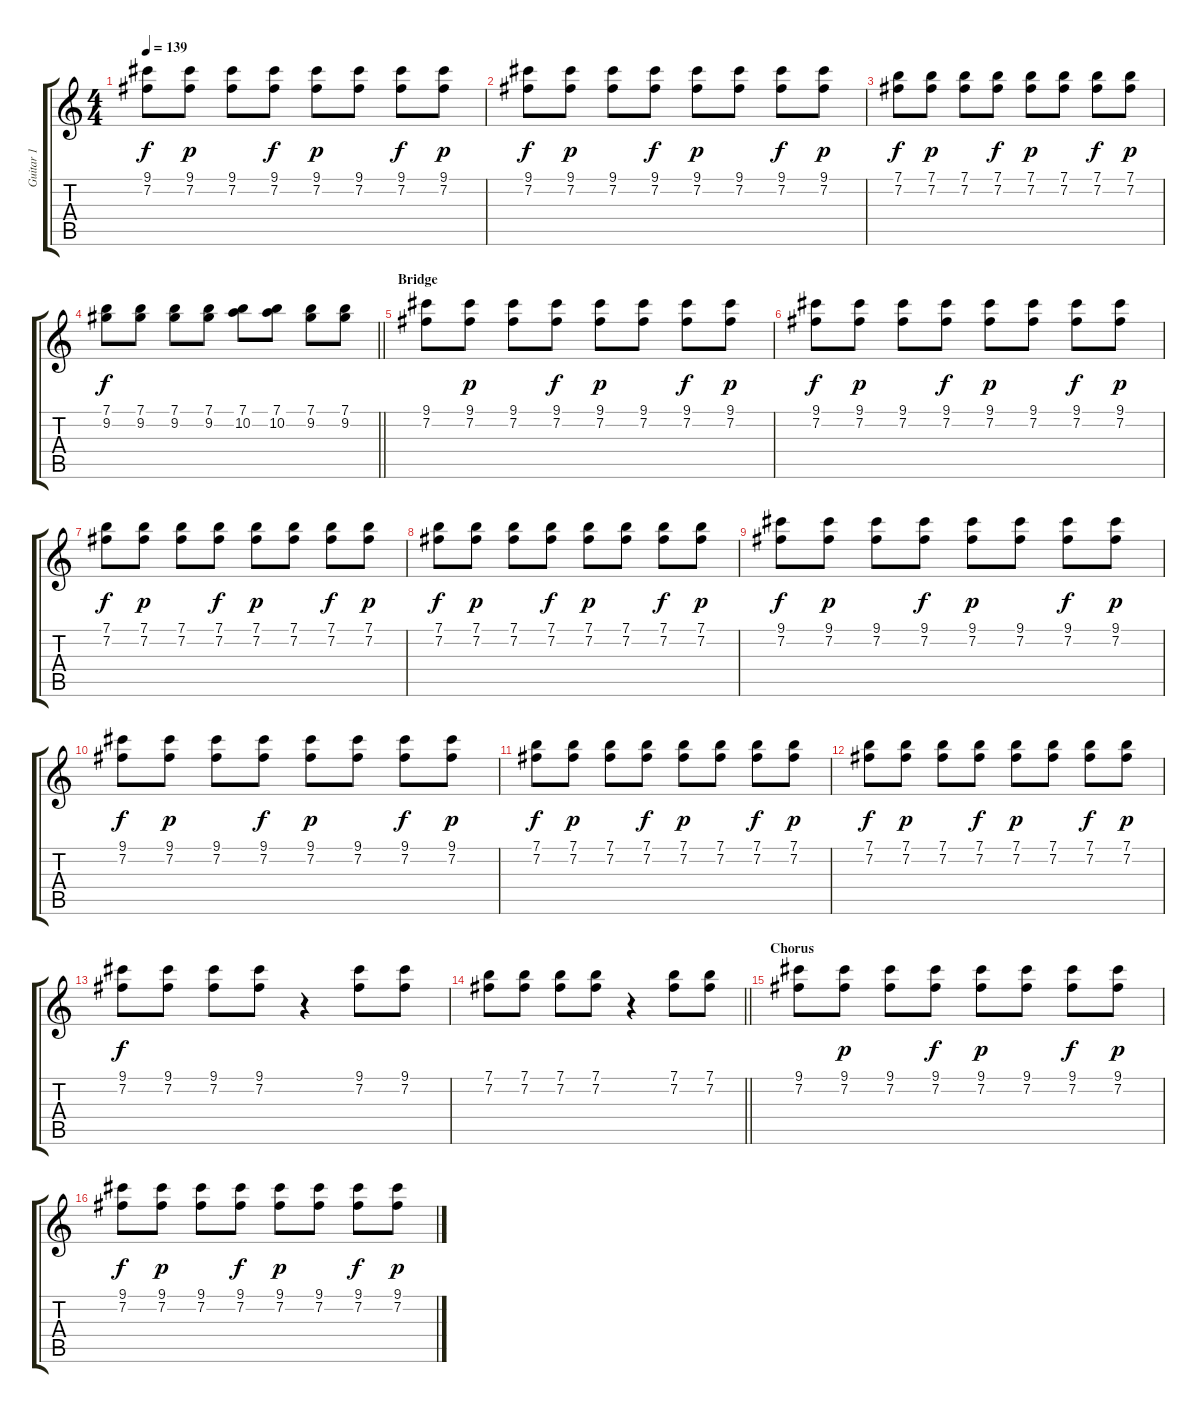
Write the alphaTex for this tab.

\track ("Guitar 1" "Guitar 1") {instrument distortionguitar}
\staff {score tabs}
\tuning (E4 B3 G3 D3 A2 E2) {hide}
\ts (4 4)
\tempo 139
\clef g2
\ks c
(9.1 7.2).8{dy f} (9.1 7.2).8{dy p} (9.1 7.2).8 (9.1 7.2).8{dy f} (9.1 7.2).8{dy p} (9.1 7.2).8 (9.1 7.2).8{dy f} (9.1 7.2).8{dy p} |
(9.1 7.2).8{dy f} (9.1 7.2).8{dy p} (9.1 7.2).8 (9.1 7.2).8{dy f} (9.1 7.2).8{dy p} (9.1 7.2).8 (9.1 7.2).8{dy f} (9.1 7.2).8{dy p} |
(7.1 7.2).8{dy f} (7.1 7.2).8{dy p} (7.1 7.2).8 (7.1 7.2).8{dy f} (7.1 7.2).8{dy p} (7.1 7.2).8 (7.1 7.2).8{dy f} (7.1 7.2).8{dy p} |
\barLineRight lightlight
(7.1 9.2).8{dy f} (7.1 9.2).8 (7.1 9.2).8 (7.1 9.2).8 (7.1 10.2).8 (7.1 10.2).8 (7.1 9.2).8 (7.1 9.2).8 |
\section ("" "Bridge")
(9.1 7.2).8 (9.1 7.2).8{dy p} (9.1 7.2).8 (9.1 7.2).8{dy f} (9.1 7.2).8{dy p} (9.1 7.2).8 (9.1 7.2).8{dy f} (9.1 7.2).8{dy p} |
(9.1 7.2).8{dy f} (9.1 7.2).8{dy p} (9.1 7.2).8 (9.1 7.2).8{dy f} (9.1 7.2).8{dy p} (9.1 7.2).8 (9.1 7.2).8{dy f} (9.1 7.2).8{dy p} |
(7.1 7.2).8{dy f} (7.1 7.2).8{dy p} (7.1 7.2).8 (7.1 7.2).8{dy f} (7.1 7.2).8{dy p} (7.1 7.2).8 (7.1 7.2).8{dy f} (7.1 7.2).8{dy p} |
(7.1 7.2).8{dy f} (7.1 7.2).8{dy p} (7.1 7.2).8 (7.1 7.2).8{dy f} (7.1 7.2).8{dy p} (7.1 7.2).8 (7.1 7.2).8{dy f} (7.1 7.2).8{dy p} |
(9.1 7.2).8{dy f} (9.1 7.2).8{dy p} (9.1 7.2).8 (9.1 7.2).8{dy f} (9.1 7.2).8{dy p} (9.1 7.2).8 (9.1 7.2).8{dy f} (9.1 7.2).8{dy p} |
(9.1 7.2).8{dy f} (9.1 7.2).8{dy p} (9.1 7.2).8 (9.1 7.2).8{dy f} (9.1 7.2).8{dy p} (9.1 7.2).8 (9.1 7.2).8{dy f} (9.1 7.2).8{dy p} |
(7.1 7.2).8{dy f} (7.1 7.2).8{dy p} (7.1 7.2).8 (7.1 7.2).8{dy f} (7.1 7.2).8{dy p} (7.1 7.2).8 (7.1 7.2).8{dy f} (7.1 7.2).8{dy p} |
(7.1 7.2).8{dy f} (7.1 7.2).8{dy p} (7.1 7.2).8 (7.1 7.2).8{dy f} (7.1 7.2).8{dy p} (7.1 7.2).8 (7.1 7.2).8{dy f} (7.1 7.2).8{dy p} |
(9.1 7.2).8{dy f} (9.1 7.2).8 (9.1 7.2).8 (9.1 7.2).8 r.4 (9.1 7.2).8 (9.1 7.2).8 |
\barLineRight lightlight
(7.1 7.2).8 (7.1 7.2).8 (7.1 7.2).8 (7.1 7.2).8 r.4 (7.1 7.2).8 (7.1 7.2).8 |
\section ("" "Chorus")
(9.1 7.2).8 (9.1 7.2).8{dy p} (9.1 7.2).8 (9.1 7.2).8{dy f} (9.1 7.2).8{dy p} (9.1 7.2).8 (9.1 7.2).8{dy f} (9.1 7.2).8{dy p} |
(9.1 7.2).8{dy f} (9.1 7.2).8{dy p} (9.1 7.2).8 (9.1 7.2).8{dy f} (9.1 7.2).8{dy p} (9.1 7.2).8 (9.1 7.2).8{dy f} (9.1 7.2).8{dy p}
